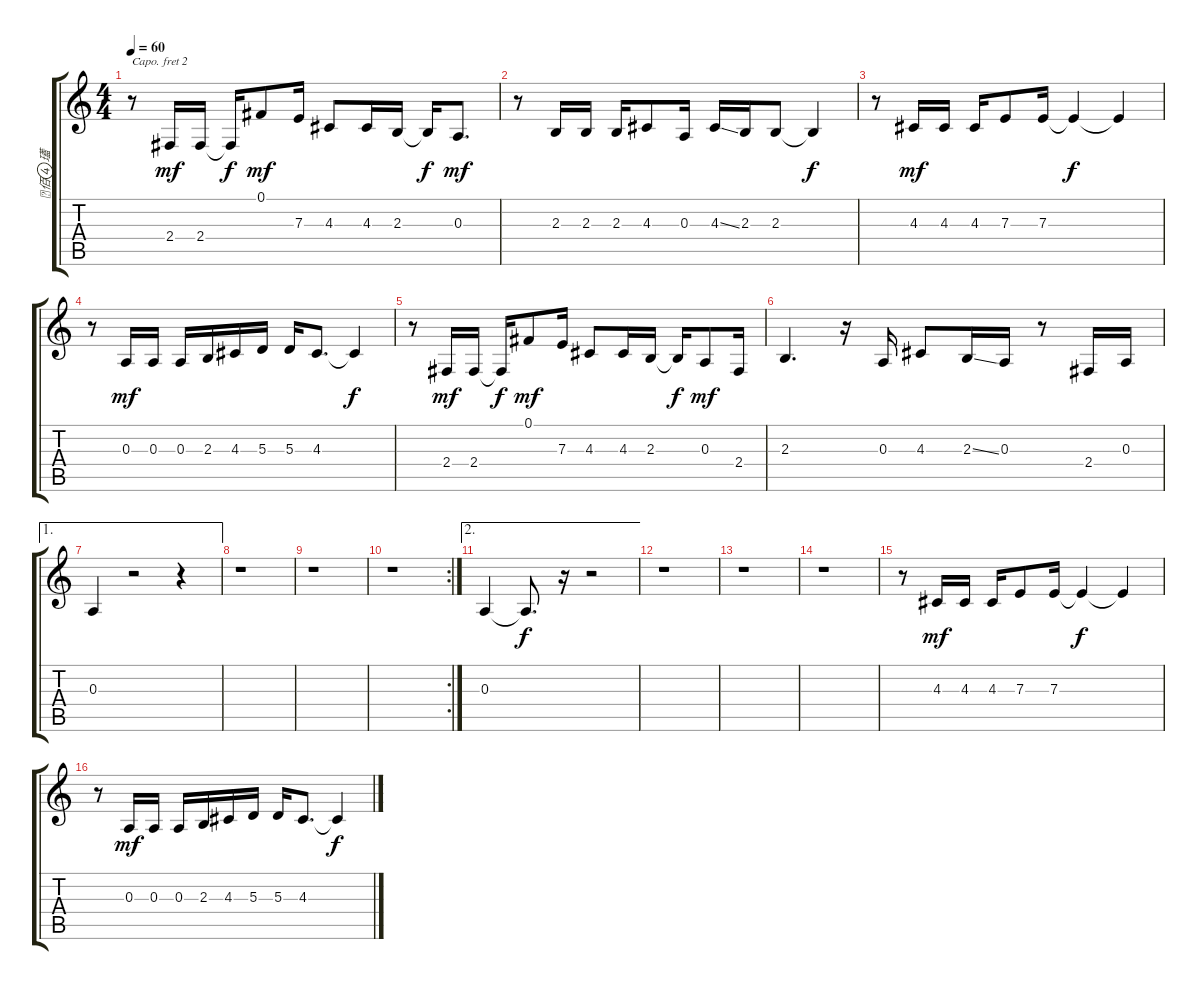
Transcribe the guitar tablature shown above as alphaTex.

\track ("佰瓂" "佰瓂") {instrument brightacousticpiano}
\staff {score tabs}
\capo 2
\tuning (E4 B3 G3 D3 A2 E2) {hide}
\ts (4 4)
\tempo 60
\clef g2
\ks c
r.8{dy f} 2.4.16{dy mf} 2.4.16 2.4{t}.16{dy f} 0.1.8{dy mf} 7.3.16 4.3.8 4.3.16 2.3.16 2.3{t}.16{dy f} 0.3.8{d dy mf} |
r.8 2.3.16 2.3.16 2.3.16 4.3.8 0.3.16 4.3{ss}.16 2.3.16 2.3.8 2.3{t}.4{dy f} |
r.8 4.3.16{dy mf} 4.3.16 4.3.16 7.3.8 7.3.16 7.3{t}.4{dy f} 7.3{t}.4 |
r.8 0.3.16{dy mf} 0.3.16 0.3.16 2.3.16 4.3.16 5.3.16 5.3.16 4.3.8{d} 4.3{t}.4{dy f} |
r.8 2.4.16{dy mf} 2.4.16 2.4{t}.16{dy f} 0.1.8{dy mf} 7.3.16 4.3.8 4.3.16 2.3.16 2.3{t}.16{dy f} 0.3.8{dy mf} 2.4.16 |
2.3.4{d} r.16 0.3.16 4.3.8 2.3{ss}.16 0.3.16 r.8 2.4.16 0.3.16 |
\ae 1
0.3.4 r.2 r.4 |
r.1 |
r.1 |
\rc 2
r.1 |
\ae 2
0.3.4 0.3{t}.8{d dy f} r.16 r.2 |
r.1 |
r.1 |
r.1 |
r.8 4.3.16{dy mf} 4.3.16 4.3.16 7.3.8 7.3.16 7.3{t}.4{dy f} 7.3{t}.4 |
r.8 0.3.16{dy mf} 0.3.16 0.3.16 2.3.16 4.3.16 5.3.16 5.3.16 4.3.8{d} 4.3{t}.4{dy f}
